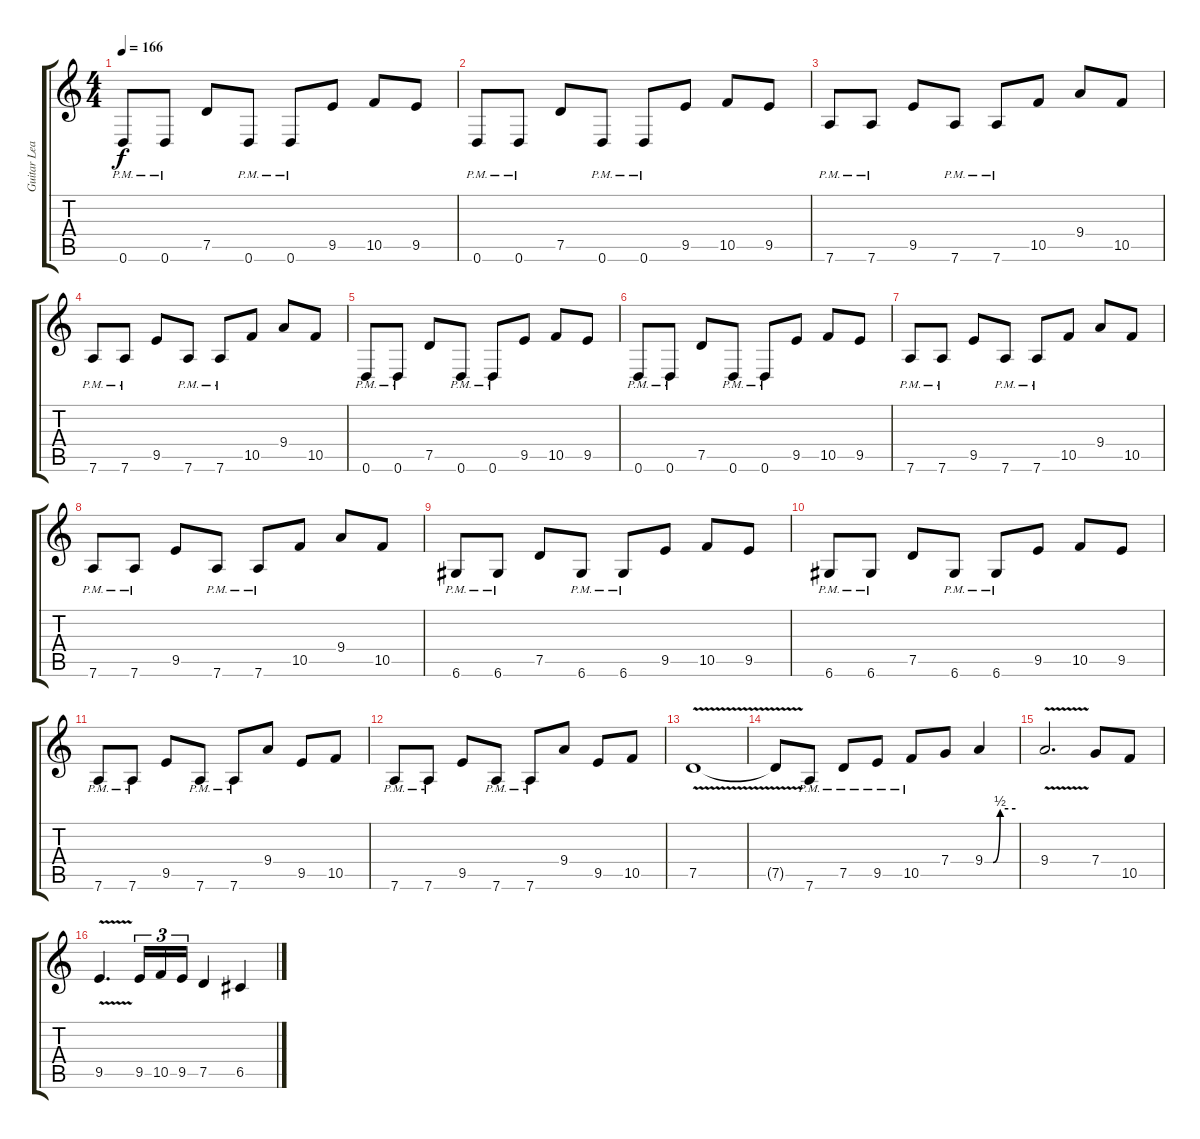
\track ("Guitar Lead" "Guitar Lea") {instrument overdrivenguitar}
\staff {score tabs}
\tuning (D4 A3 F3 C3 G2 D2) {hide}
\ts (4 4)
\tempo 166
\clef g2
\ks c
0.6{pm}.8{dy f} 0.6{pm}.8 7.5.8 0.6{pm}.8 0.6{pm}.8 9.5.8 10.5.8 9.5.8 |
0.6{pm}.8 0.6{pm}.8 7.5.8 0.6{pm}.8 0.6{pm}.8 9.5.8 10.5.8 9.5.8 |
7.6{pm}.8 7.6{pm}.8 9.5.8 7.6{pm}.8 7.6{pm}.8 10.5.8 9.4.8 10.5.8 |
7.6{pm}.8 7.6{pm}.8 9.5.8 7.6{pm}.8 7.6{pm}.8 10.5.8 9.4.8 10.5.8 |
0.6{pm}.8 0.6{pm}.8 7.5.8 0.6{pm}.8 0.6{pm}.8 9.5.8 10.5.8 9.5.8 |
0.6{pm}.8 0.6{pm}.8 7.5.8 0.6{pm}.8 0.6{pm}.8 9.5.8 10.5.8 9.5.8 |
7.6{pm}.8 7.6{pm}.8 9.5.8 7.6{pm}.8 7.6{pm}.8 10.5.8 9.4.8 10.5.8 |
7.6{pm}.8 7.6{pm}.8 9.5.8 7.6{pm}.8 7.6{pm}.8 10.5.8 9.4.8 10.5.8 |
6.6{pm}.8 6.6{pm}.8 7.5.8 6.6{pm}.8 6.6{pm}.8 9.5.8 10.5.8 9.5.8 |
6.6{pm}.8 6.6{pm}.8 7.5.8 6.6{pm}.8 6.6{pm}.8 9.5.8 10.5.8 9.5.8 |
7.6{pm}.8 7.6{pm}.8 9.5.8 7.6{pm}.8 7.6{pm}.8 9.4.8 9.5.8 10.5.8 |
7.6{pm}.8 7.6{pm}.8 9.5.8 7.6{pm}.8 7.6{pm}.8 9.4.8 9.5.8 10.5.8 |
7.5{v}.1 |
7.5{t}.8 7.6{pm}.8 7.5{pm}.8 9.5{pm}.8 10.5{pm}.8 7.4.8 9.4{be (custom 0 0 14 0 16 0 30 2 60 2)}.4 |
9.4{v}.2{d} 7.4.8 10.5.8 |
9.5{v}.4{d} 9.5.16{tu (3 2)} 10.5.16{tu (3 2)} 9.5.16{tu (3 2)} 7.5.4 6.5.4
